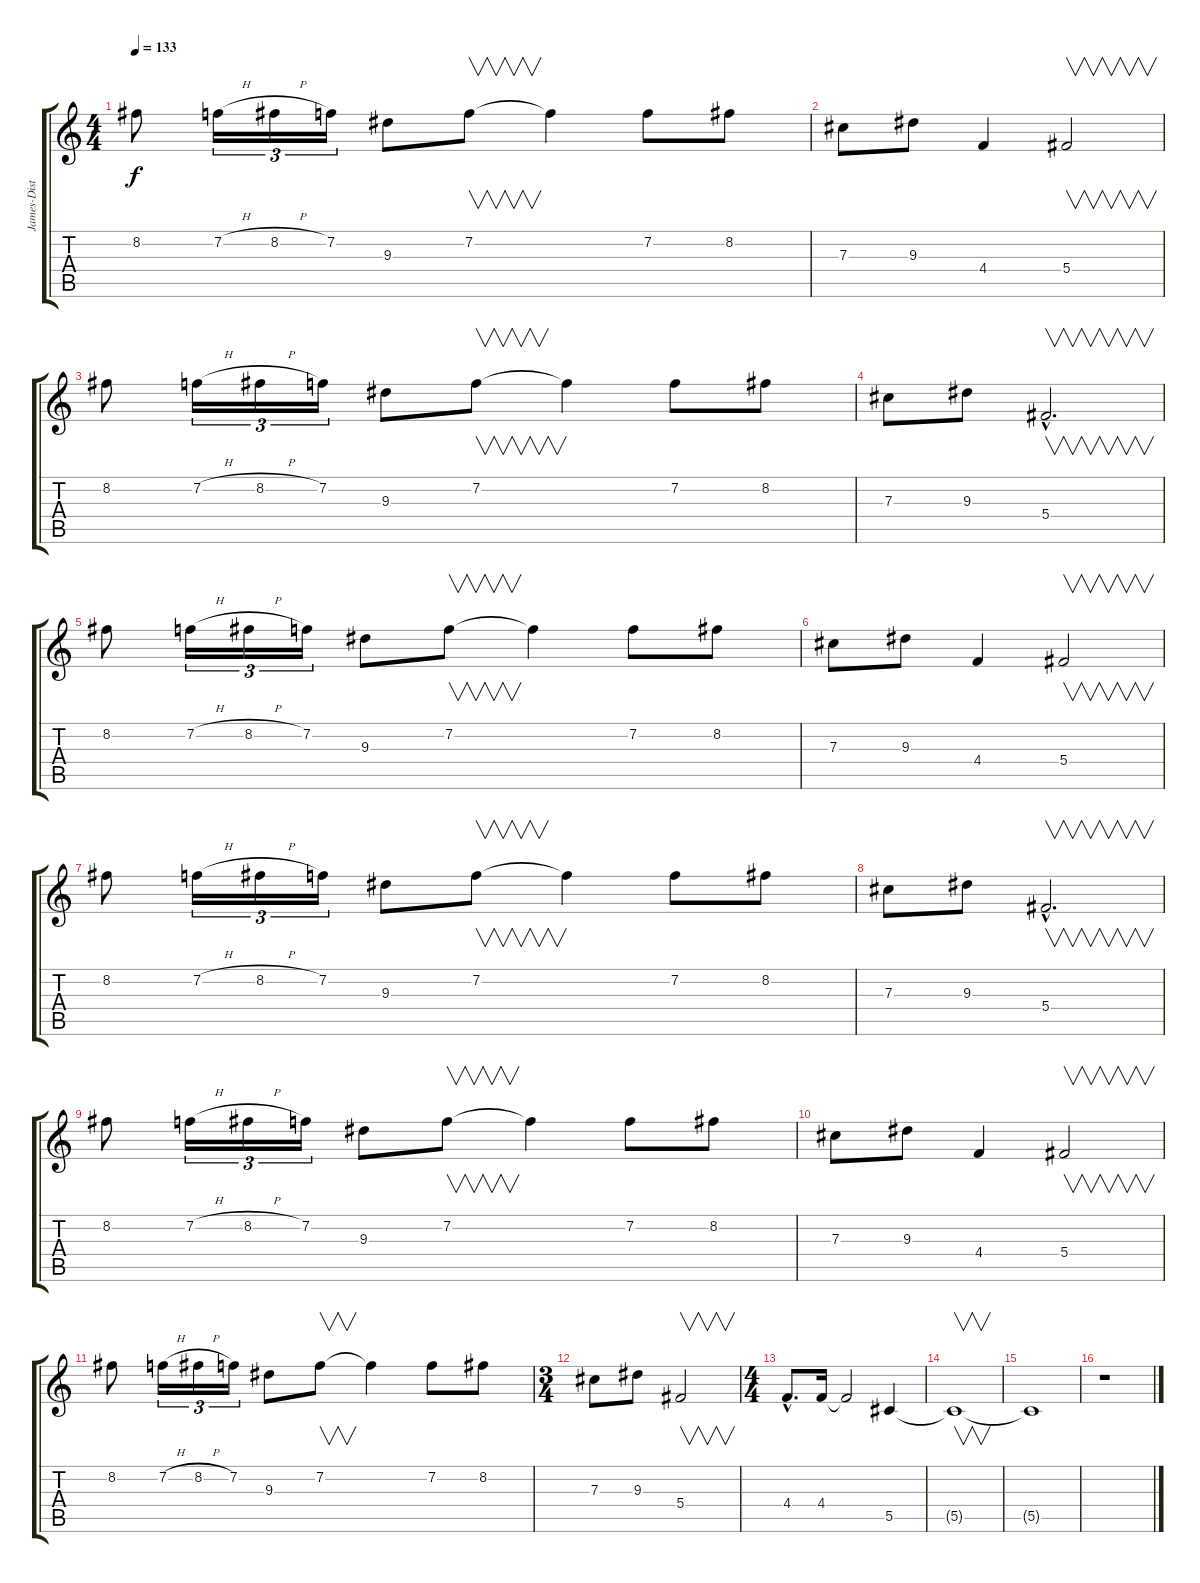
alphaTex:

\track ("James-Dist" "James-Dist") {instrument distortionguitar}
\staff {score tabs}
\tuning (Eb4 Bb3 Gb3 Db3 Ab2 Eb2) {hide}
\ts (4 4)
\tempo 133
\clef g2
\ks c
8.2.8{dy f} 7.2{h}.16{tu (3 2)} 8.2{h}.16{tu (3 2)} 7.2.16{tu (3 2)} 9.3.8 7.2.8{v} 7.2{t}.4 7.2.8 8.2.8 |
7.3.8 9.3.8 4.4.4 5.4.2{v} |
8.2.8 7.2{h}.16{tu (3 2)} 8.2{h}.16{tu (3 2)} 7.2.16{tu (3 2)} 9.3.8 7.2.8{v} 7.2{t}.4 7.2.8 8.2.8 |
7.3.8 9.3.8 5.4{hac}.2{v d} |
8.2.8 7.2{h}.16{tu (3 2)} 8.2{h}.16{tu (3 2)} 7.2.16{tu (3 2)} 9.3.8 7.2.8{v} 7.2{t}.4 7.2.8 8.2.8 |
7.3.8 9.3.8 4.4.4 5.4.2{v} |
8.2.8 7.2{h}.16{tu (3 2)} 8.2{h}.16{tu (3 2)} 7.2.16{tu (3 2)} 9.3.8 7.2.8{v} 7.2{t}.4 7.2.8 8.2.8 |
7.3.8 9.3.8 5.4{hac}.2{v d} |
8.2.8 7.2{h}.16{tu (3 2)} 8.2{h}.16{tu (3 2)} 7.2.16{tu (3 2)} 9.3.8 7.2.8{v} 7.2{t}.4 7.2.8 8.2.8 |
7.3.8 9.3.8 4.4.4 5.4.2{v} |
8.2.8 7.2{h}.16{tu (3 2)} 8.2{h}.16{tu (3 2)} 7.2.16{tu (3 2)} 9.3.8 7.2.8{v} 7.2{t}.4 7.2.8 8.2.8 |
\ts (3 4)
7.3.8 9.3.8 5.4.2{v} |
\ts (4 4)
4.4{hac}.8{d} 4.4.16 4.4{t}.2 5.5.4 |
5.5{t}.1{v} |
5.5{t}.1 |
r.1
